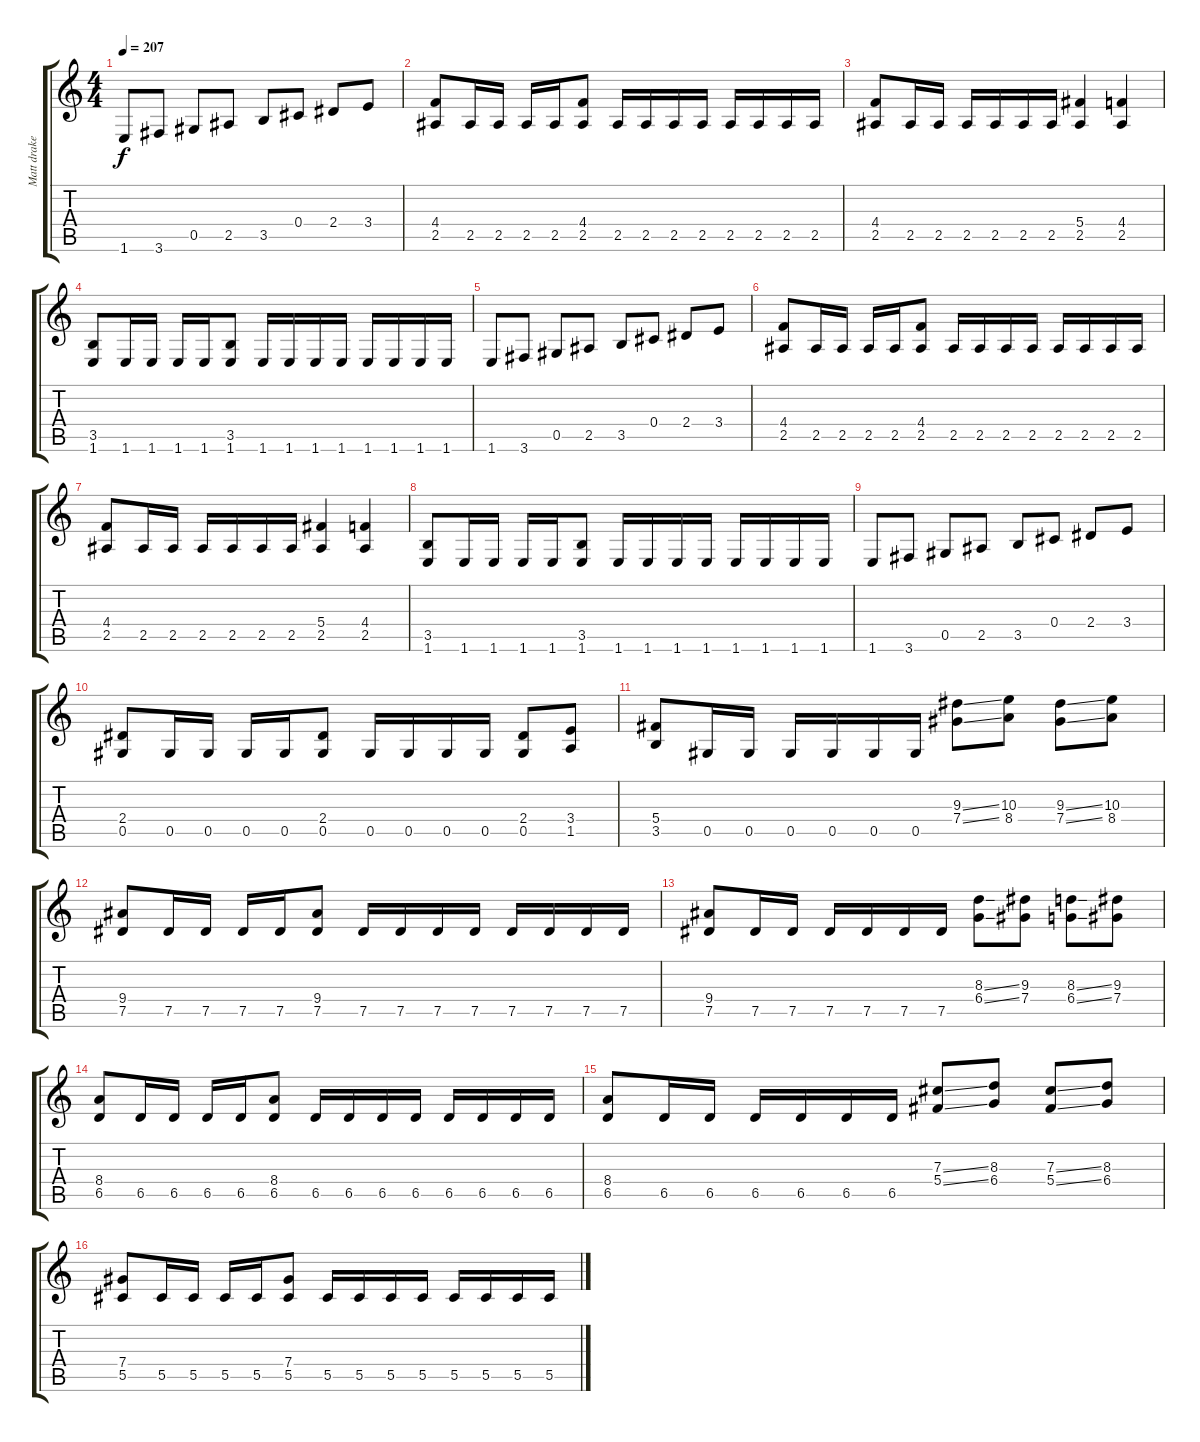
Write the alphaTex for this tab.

\track ("Matt drake" "Matt drake") {instrument distortionguitar}
\staff {score tabs}
\tuning (Eb4 Bb3 Gb3 Db3 Ab2 Eb2) {hide}
\ts (4 4)
\tempo 207
\clef g2
\ks c
1.6.8{dy f} 3.6.8 0.5.8 2.5.8 3.5.8 0.4.8 2.4.8 3.4.8 |
(4.4 2.5).8 2.5.16 2.5.16 2.5.16 2.5.16 (4.4 2.5).8 2.5.16 2.5.16 2.5.16 2.5.16 2.5.16 2.5.16 2.5.16 2.5.16 |
(4.4 2.5).8 2.5.16 2.5.16 2.5.16 2.5.16 2.5.16 2.5.16 (5.4 2.5).4 (4.4 2.5).4 |
(3.5 1.6).8 1.6.16 1.6.16 1.6.16 1.6.16 (3.5 1.6).8 1.6.16 1.6.16 1.6.16 1.6.16 1.6.16 1.6.16 1.6.16 1.6.16 |
1.6.8 3.6.8 0.5.8 2.5.8 3.5.8 0.4.8 2.4.8 3.4.8 |
(4.4 2.5).8 2.5.16 2.5.16 2.5.16 2.5.16 (4.4 2.5).8 2.5.16 2.5.16 2.5.16 2.5.16 2.5.16 2.5.16 2.5.16 2.5.16 |
(4.4 2.5).8 2.5.16 2.5.16 2.5.16 2.5.16 2.5.16 2.5.16 (5.4 2.5).4 (4.4 2.5).4 |
(3.5 1.6).8 1.6.16 1.6.16 1.6.16 1.6.16 (3.5 1.6).8 1.6.16 1.6.16 1.6.16 1.6.16 1.6.16 1.6.16 1.6.16 1.6.16 |
1.6.8 3.6.8 0.5.8 2.5.8 3.5.8 0.4.8 2.4.8 3.4.8 |
(2.4 0.5).8 0.5.16 0.5.16 0.5.16 0.5.16 (2.4 0.5).8 0.5.16 0.5.16 0.5.16 0.5.16 (2.4 0.5).8 (3.4 1.5).8 |
(5.4 3.5).8 0.5.16 0.5.16 0.5.16 0.5.16 0.5.16 0.5.16 (9.3{ss} 7.4{ss}).8 (10.3 8.4).8 (9.3{ss} 7.4{ss}).8 (10.3 8.4).8 |
(9.4 7.5).8 7.5.16 7.5.16 7.5.16 7.5.16 (9.4 7.5).8 7.5.16 7.5.16 7.5.16 7.5.16 7.5.16 7.5.16 7.5.16 7.5.16 |
(9.4 7.5).8 7.5.16 7.5.16 7.5.16 7.5.16 7.5.16 7.5.16 (8.3{ss} 6.4{ss}).8 (9.3 7.4).8 (8.3{ss} 6.4{ss}).8 (9.3 7.4).8 |
(8.4 6.5).8 6.5.16 6.5.16 6.5.16 6.5.16 (8.4 6.5).8 6.5.16 6.5.16 6.5.16 6.5.16 6.5.16 6.5.16 6.5.16 6.5.16 |
(8.4 6.5).8 6.5.16 6.5.16 6.5.16 6.5.16 6.5.16 6.5.16 (7.3{ss} 5.4{ss}).8 (8.3 6.4).8 (7.3{ss} 5.4{ss}).8 (8.3 6.4).8 |
(7.4 5.5).8 5.5.16 5.5.16 5.5.16 5.5.16 (7.4 5.5).8 5.5.16 5.5.16 5.5.16 5.5.16 5.5.16 5.5.16 5.5.16 5.5.16
